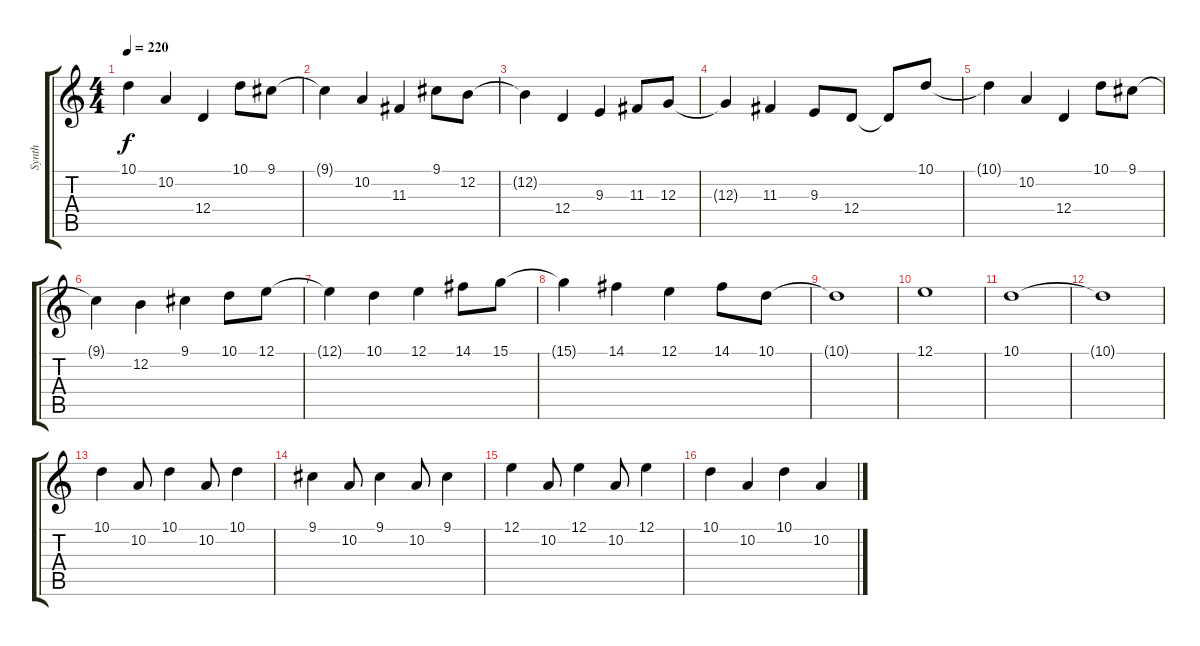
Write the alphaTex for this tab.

\track ("Synth" "Synth") {instrument lead1square}
\staff {score tabs}
\tuning (E4 B3 G3 D3 A2 E2) {hide}
\ts (4 4)
\tempo 220
\clef g2
\ks c
10.1{t}.4{dy f} 10.2.4 12.4.4 10.1.8 9.1.8 |
9.1{t}.4 10.2.4 11.3.4 9.1.8 12.2.8 |
12.2{t}.4 12.4.4 9.3.4 11.3.8 12.3.8 |
12.3{t}.4 11.3.4 9.3.8 12.4.8 12.4{t}.8 10.1.8 |
10.1{t}.4 10.2.4 12.4.4 10.1.8 9.1.8 |
9.1{t}.4 12.2.4 9.1.4 10.1.8 12.1.8 |
12.1{t}.4 10.1.4 12.1.4 14.1.8 15.1.8 |
15.1{t}.4 14.1.4 12.1.4 14.1.8 10.1.8 |
10.1{t}.1 |
12.1.1 |
10.1.1 |
10.1{t}.1 |
10.1.4 10.2.8 10.1.4 10.2.8 10.1.4 |
9.1.4 10.2.8 9.1.4 10.2.8 9.1.4 |
12.1.4 10.2.8 12.1.4 10.2.8 12.1.4 |
10.1.4 10.2.4 10.1.4 10.2.4
